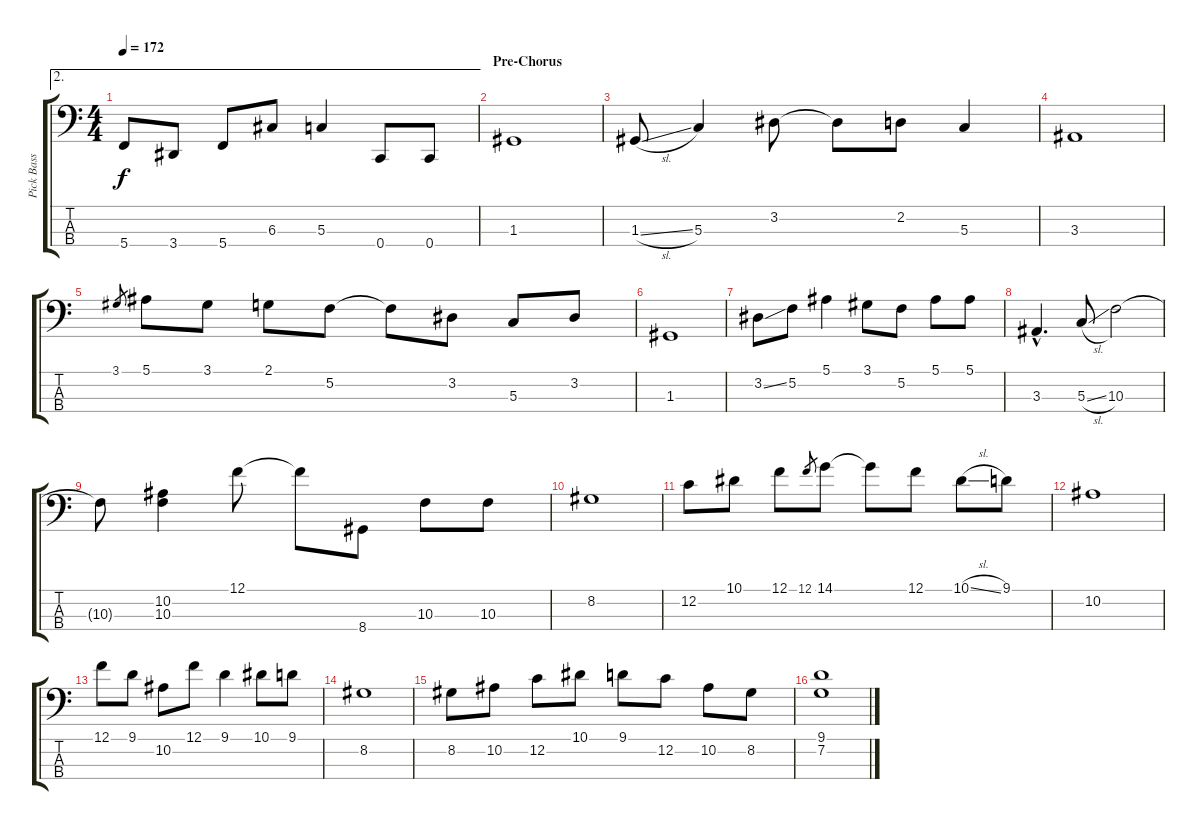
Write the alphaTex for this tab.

\track ("Pick Bass" "Pick Bass") {instrument electricbasspick}
\staff {score tabs}
\tuning (F2 C2 G1 C1) {hide}
\ae 2
\ts (4 4)
\tempo 172
\clef f4
\ks c
5.4{t}.8{dy f} 3.4.8 5.4.8 6.3.8 5.3.4 0.4.8 0.4.8 |
\section ("" "Pre-Chorus")
1.3.1 |
1.3{sl}.8 5.3.4 3.2.8 3.2{t}.8 2.2.8 5.3.4 |
3.3.1 |
3.1.8{gr} 5.1.8 3.1.8 2.1.8 5.2.8 5.2{t}.8 3.2.8 5.3.8 3.2.8 |
1.3.1 |
3.2{ss}.8 5.2.8 5.1.4 3.1.8 5.2.8 5.1.8 5.1.8 |
3.3{hac}.4{d} 5.3{sl}.8 10.3.2 |
10.3{t}.8 (10.2 10.3).4 12.1.8 12.1{t}.8 8.4.8 10.3.8 10.3.8 |
8.2.1 |
12.2.8 10.1.8 12.1.8 12.1.8{gr} 14.1.8 14.1{t}.8 12.1.8 10.1{sl}.8 9.1.8 |
10.2.1 |
12.1.8 9.1.8 10.2.8 12.1.8 9.1.4 10.1.8 9.1.8 |
8.2.1 |
8.2.8 10.2.8 12.2.8 10.1.8 9.1.8 12.2.8 10.2.8 8.2.8 |
(9.1 7.2).1
